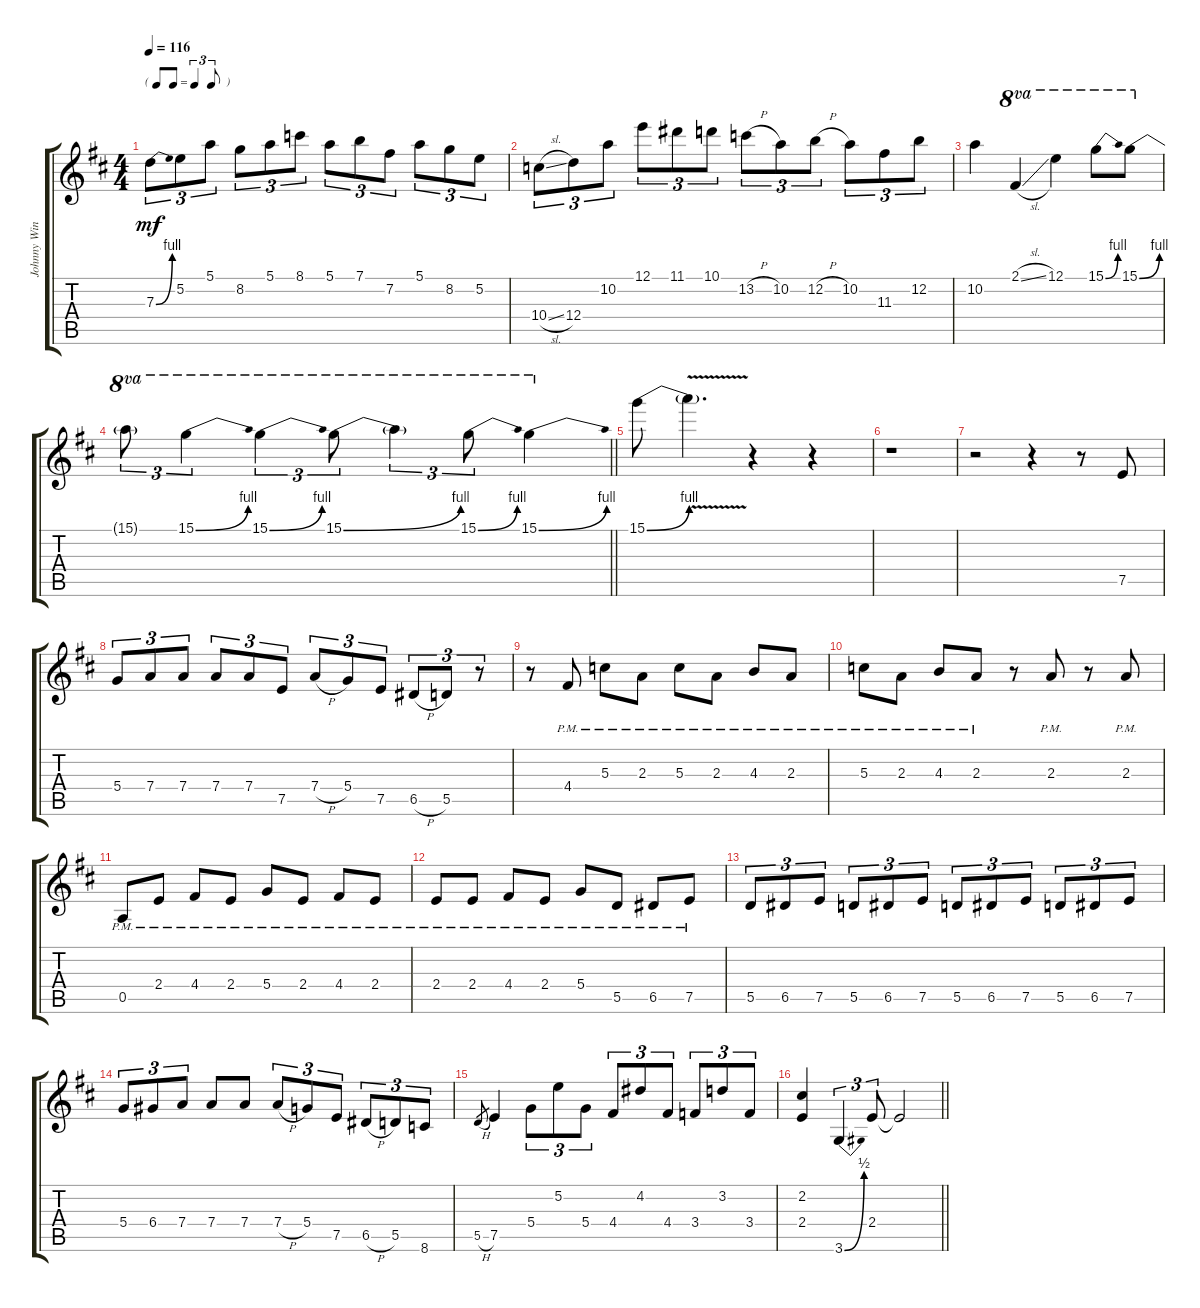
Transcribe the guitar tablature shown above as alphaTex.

\track ("Johnny Winter - Electric Guitar" "Johnny Win") {instrument electricguitarclean}
\staff {score tabs}
\tuning (E4 B3 G3 D3 A2 E2) {hide}
\ts (4 4)
\tf triplet8th
\tempo 116
\clef g2
\ks d
7.3{be (bend 0 0 60 4)}.8{tu (3 2) dy mf} 5.2.8{tu (3 2)} 5.1.8{tu (3 2)} 8.2.8{tu (3 2)} 5.1.8{tu (3 2)} 8.1.8{tu (3 2)} 5.1.8{tu (3 2)} 7.1.8{tu (3 2)} 7.2.8{tu (3 2)} 5.1.8{tu (3 2)} 8.2.8{tu (3 2)} 5.2.8{tu (3 2)} |
10.4{sl}.8{tu (3 2)} 12.4.8{tu (3 2)} 10.2.8{tu (3 2)} 12.1.8{tu (3 2)} 11.1.8{tu (3 2)} 10.1.8{tu (3 2)} 13.2{h}.8{tu (3 2)} 10.2.8{tu (3 2)} 12.2{h}.8{tu (3 2)} 10.2.8{tu (3 2)} 11.3.8{tu (3 2)} 12.2.8{tu (3 2)} |
10.2.4 2.1{sl}.4{ot 8va} 12.1.4{ot 8va} 15.1{be (bend 0 0 60 4)}.8{ot 8va} 15.1{be (bend 0 0 60 4)}.8{ot 8va} |
\barLineRight lightlight
15.1{t}.8{tu (3 2) ot 8va} 15.1{be (bend 0 0 60 4)}.4{tu (3 2) ot 8va} 15.1{be (bend 0 0 60 4)}.4{tu (3 2) ot 8va} 15.1{be (bend 0 0 60 4)}.8{tu (3 2) ot 8va} 15.1{t}.4{tu (3 2) ot 8va} 15.1{be (bend 0 0 60 4)}.8{tu (3 2) ot 8va} 15.1{be (bend 0 0 60 4)}.4{ot 8va} |
15.1{be (bend 0 0 60 4)}.8 15.1{v t}.4{d} r.4 r.4 |
r.1 |
r.2 r.4 r.8 7.5.8 |
5.4.8{tu (3 2)} 7.4.8{tu (3 2)} 7.4.8{tu (3 2)} 7.4.8{tu (3 2)} 7.4.8{tu (3 2)} 7.5.8{tu (3 2)} 7.4{h}.8{tu (3 2)} 5.4.8{tu (3 2)} 7.5.8{tu (3 2)} 6.5{h}.8{tu (3 2)} 5.5.8{tu (3 2)} r.8{tu (3 2)} |
r.8 4.4{pm}.8 5.3{pm}.8 2.3{pm}.8 5.3{pm}.8 2.3{pm}.8 4.3{pm}.8 2.3{pm}.8 |
5.3{pm}.8 2.3{pm}.8 4.3{pm}.8 2.3{pm}.8 r.8 2.3{pm}.8 r.8 2.3{pm}.8 |
0.5{pm}.8 2.4{pm}.8 4.4{pm}.8 2.4{pm}.8 5.4{pm}.8 2.4{pm}.8 4.4{pm}.8 2.4{pm}.8 |
2.4{pm}.8 2.4{pm}.8 4.4{pm}.8 2.4{pm}.8 5.4{pm}.8 5.5{pm}.8 6.5{pm}.8 7.5{pm}.8 |
5.5.8{tu (3 2)} 6.5.8{tu (3 2)} 7.5.8{tu (3 2)} 5.5.8{tu (3 2)} 6.5.8{tu (3 2)} 7.5.8{tu (3 2)} 5.5.8{tu (3 2)} 6.5.8{tu (3 2)} 7.5.8{tu (3 2)} 5.5.8{tu (3 2)} 6.5.8{tu (3 2)} 7.5.8{tu (3 2)} |
5.4.8{tu (3 2)} 6.4.8{tu (3 2)} 7.4.8{tu (3 2)} 7.4.8 7.4.8 7.4{h}.8{tu (3 2)} 5.4.8{tu (3 2)} 7.5.8{tu (3 2)} 6.5{h}.8{tu (3 2)} 5.5.8{tu (3 2)} 8.6.8{tu (3 2)} |
5.5{h}.8{gr} 7.5.4 5.4.8{tu (3 2)} 5.2.8{tu (3 2)} 5.4.8{tu (3 2)} 4.4.8{tu (3 2)} 4.2.8{tu (3 2)} 4.4.8{tu (3 2)} 3.4.8{tu (3 2)} 3.2.8{tu (3 2)} 3.4.8{tu (3 2)} |
\barLineRight lightlight
(2.2 2.4).4 3.6{be (bend 0 0 60 2)}.4{tu (3 2)} 2.4.8{tu (3 2)} 2.4{t}.2
